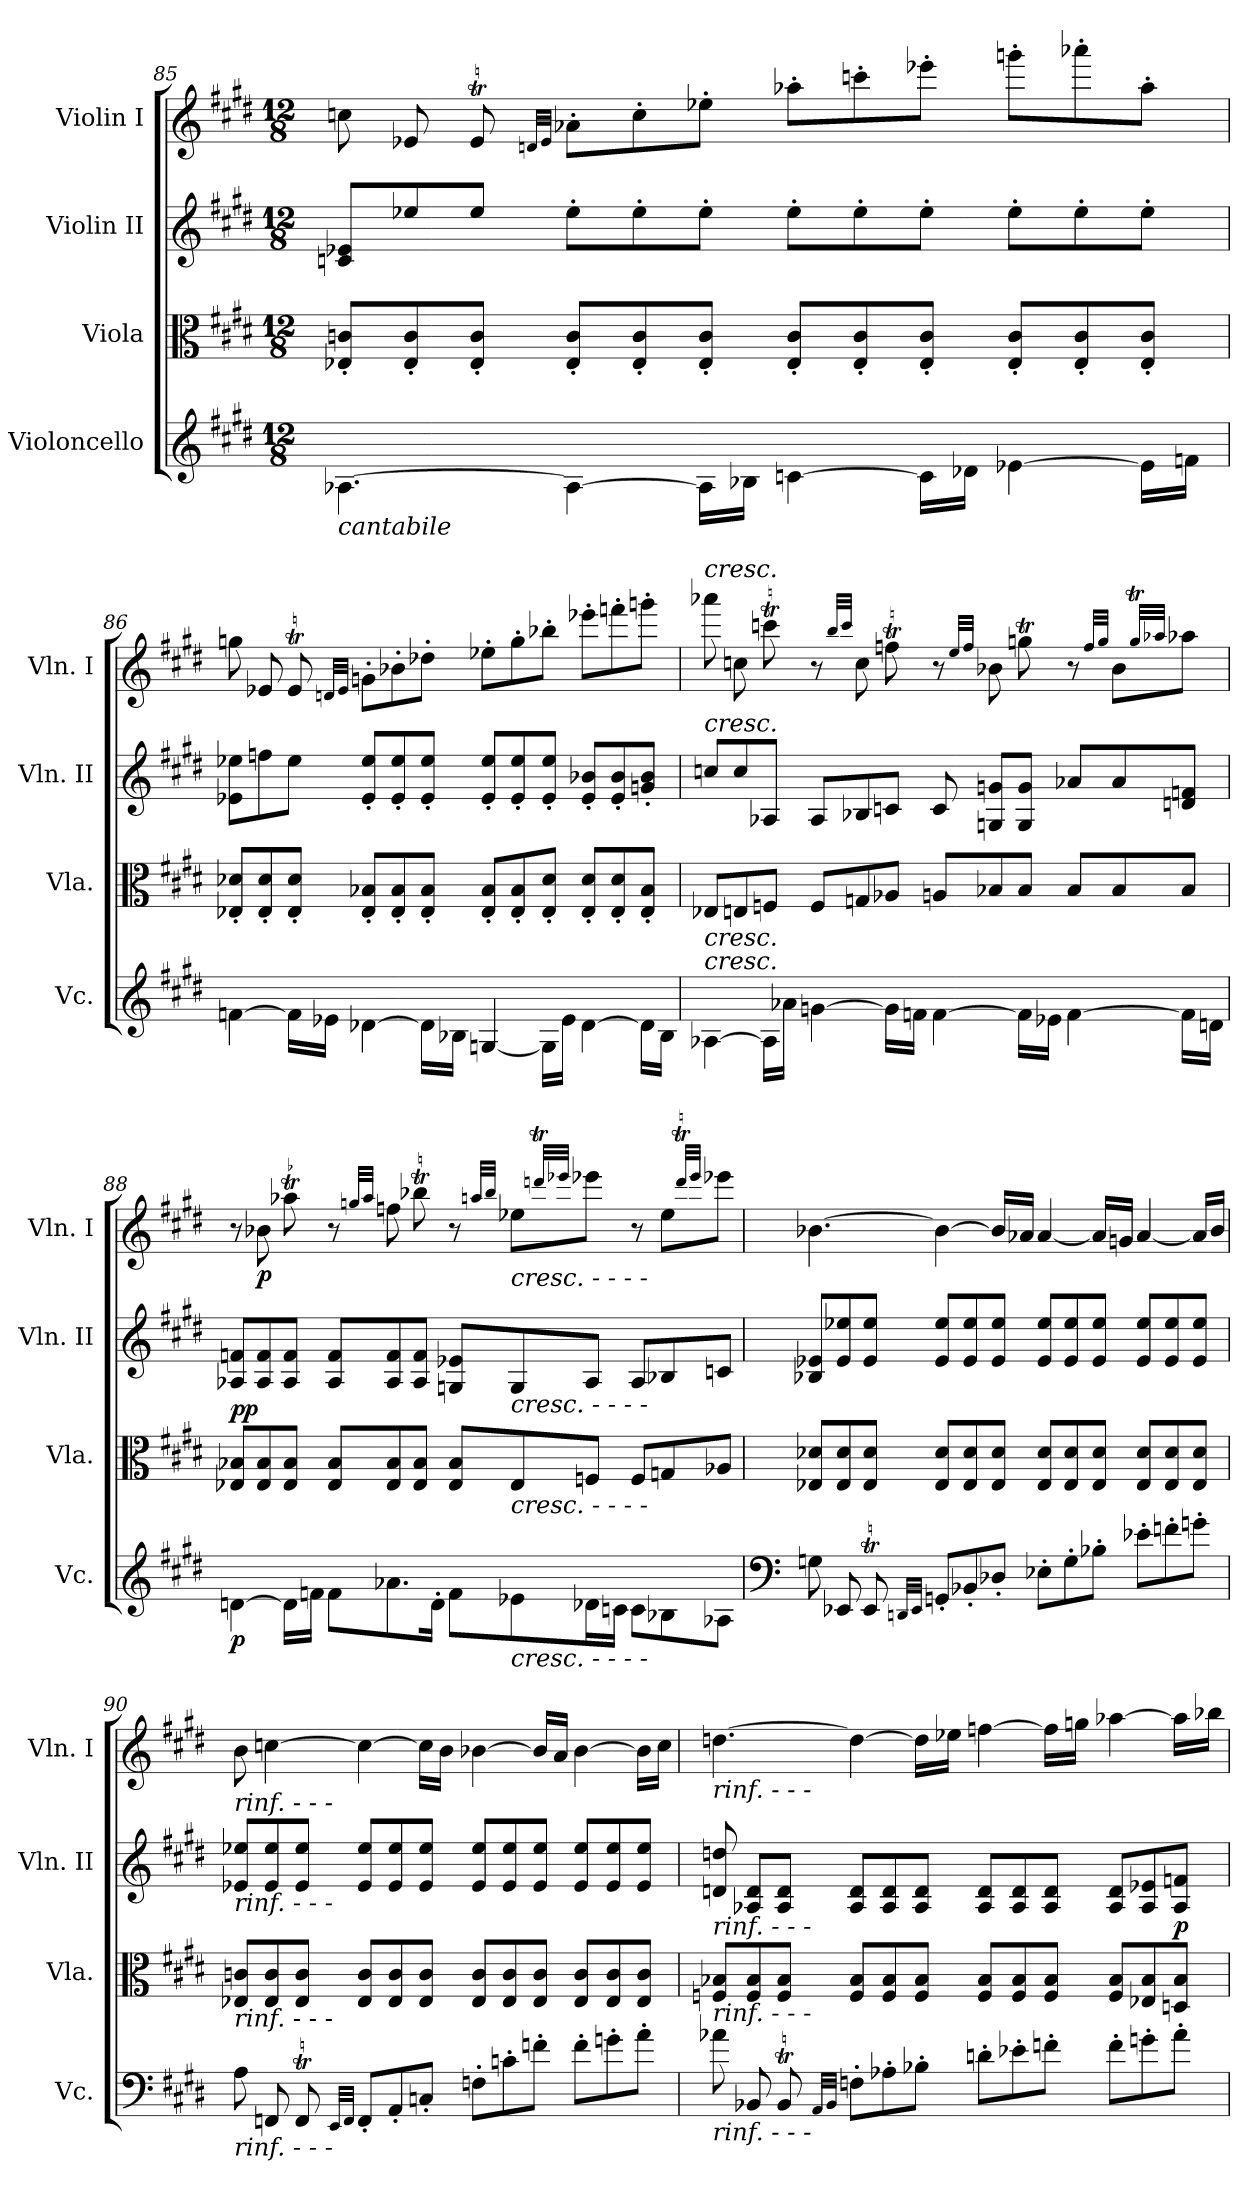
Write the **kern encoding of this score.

**kern	**dynam	**kern	**dynam	**kern	**kern	**dynam
*part4	*part4	*part3	*part3	*part2	*part1	*part1
*staff4	*staff4	*staff3	*staff3	*staff2	*staff1	*staff1
*I"Violoncello	*	*I"Viola	*	*I"Violin II	*I"Violin I	*
*I'Vc.	*	*I'Vla.	*	*I'Vln. II	*I'Vln. I	*
*clefG2	*	*clefC3	*	*clefG2	*clefG2	*
*k[f#c#g#d#]	*	*k[f#c#g#d#]	*	*k[f#c#g#d#]	*k[f#c#g#d#]	*
*E:	*	*E:	*	*E:	*E:	*
*M12/8	*	*M12/8	*	*M12/8	*M12/8	*
=85	=85	=85	=85	=85	=85	=85
!LO:TX:b:i:t=cantabile	!	!	!	!	!	!
[4.A-X\	.	8E-X/' 8cn/'L	.	8cn/ 8e-X/L	8ccn\	.
.	.	8E-/' 8c/'	.	8ee-X/	8e-X/	.
.	.	8E-/' 8c/'J	.	8ee-/J	8e-T/	.
.	.	.	.	.	32qdn/LLL	.
.	.	.	.	.	32qe-/JJJ	.
4A-\_	.	8E-/' 8c/'L	.	8ee-'\L	8a-X'\L	.
.	.	8E-/' 8c/'	.	8ee-'\	8cc'\	.
16A-\LL]	.	8E-/' 8c/'J	.	8ee-'\J	8ee-X'\J	.
16B-X\JJ	.	.	.	.	.	.
[4cn\	.	8E-/' 8c/'L	.	8ee-'\L	8aa-X'\L	.
.	.	8E-/' 8c/'	.	8ee-'\	8cccn'\	.
16c\LL]	.	8E-/' 8c/'J	.	8ee-'\J	8eee-X'\J	.
16d-X\JJ	.	.	.	.	.	.
[4e-X\	.	8E-/' 8c/'L	.	8ee-'\L	8gggn'\L	.
.	.	8E-/' 8c/'	.	8ee-'\	8aaa-X'\	.
16e-\LL]	.	8E-/' 8c/'J	.	8ee-'\J	8aa-'\J	.
16fn\JJ	.	.	.	.	.	.
=86	=86	=86	=86	=86	=86	=86
[4fn\	.	8E-X/' 8d-X/'L	.	8e-X\ 8ee-X\L	8ggn\	.
.	.	8E-/' 8d-/'	.	8ffn\	8e-X/	.
16f\LL]	.	8E-/' 8d-/'J	.	8ee-\J	8e-T/	.
16e-X\JJ	.	.	.	.	.	.
.	.	.	.	.	32qdn/LLL	.
.	.	.	.	.	32qe-/JJJ	.
[4d-X\	.	8E-/' 8B-X/'L	.	8e-/' 8ee-/'L	8gn'\L	.
.	.	8E-/' 8B-/'	.	8e-/' 8ee-/'	8b-X'\	.
16d-\LL]	.	8E-/' 8B-/'J	.	8e-/' 8ee-/'J	8dd-X'\J	.
16B-X\JJ	.	.	.	.	.	.
[4Gn/	.	8E-/' 8B-/'L	.	8e-/' 8ee-/'L	8ee-X'\L	.
.	.	8E-/' 8B-/'	.	8e-/' 8ee-/'	8gg'\	.
16G\LL]	.	8E-/' 8d-/'J	.	8e-/' 8ee-/'J	8bb-X'\J	.
16e-\JJ	.	.	.	.	.	.
[4d-\	.	8E-/' 8d-/'L	.	8e-/' 8b-X/'L	8eee-X'\L	.
.	.	8E-/' 8d-/'	.	8e-/' 8b-/'	8fffn'\	.
16d-\LL]	.	8E-/' 8B-/'J	.	8gn/' 8b-/'J	8gggn'\J	.
16B-\JJ	.	.	.	.	.	.
=87	=87	=87	=87	=87	=87	=87
!	!	!	!	!	!LO:TX:a:i:t=cresc.	!
!	!	!	!	!LO:TX:a:i:t=cresc.	!	!
!	!	!LO:TX:b:i:t=cresc.	!	!	!	!
!LO:TX:a:i:t=cresc.	!	!	!	!	!	!
[4A-X\	.	8E-X/L	.	8ccn/L	8aaa-X\	.
.	.	8En/	.	8cc/	8ccn\	.
16A-\LL]	.	8Fn/J	.	8A-X/J	8cccnT\	.
16a-X\JJ	.	.	.	.	.	.
[4gn\	.	8F/L	.	8A-/L	8r	.
.	.	.	.	.	32qbb/LLL	.
.	.	.	.	.	32qccc/JJJ	.
.	.	8Gn/	.	8B-X/	8cc\	.
16g\LL]	.	8A-X/J	.	8cn/J	8ffnT\	.
16fn\JJ	.	.	.	.	.	.
[4f\	.	8An/L	.	8c/	8r	.
.	.	.	.	.	32qee/LLL	.
.	.	.	.	.	32qff/JJJ	.
.	.	8B-X/	.	8Gn/ 8gn/L	8b-X\	.
16f\LL]	.	8B-/J	.	8G/ 8g/J	8ggnT\	.
16e-X\JJ	.	.	.	.	.	.
[4f\	.	8B-/L	.	8a-X/L	8r	.
.	.	.	.	.	32qff/LLL	.
.	.	.	.	.	32qgg/JJJ	.
.	.	8B-/	.	8a-/	8b-\L	.
.	.	.	.	.	32qggT/LLL	.
.	.	.	.	.	32qaa-X/JJJ	.
16f\LL]	.	8B-/J	.	8dn/ 8fn/J	8aa-\J	.
16dn\JJ	.	.	.	.	.	.
=88	=88	=88	=88	=88	=88	=88
!	!LO:DY:b	!	!LO:DY:b	!	!	!
!	!	!	!LO:DY:n=1:a	!	!	!
[4dn\	p	8E-X/ 8B-X/L	p p	8A-X/ 8fn/L	8r	.
!	!	!	!	!	!	!LO:DY:b
.	.	8E-/ 8B-/	.	8A-/ 8f/	8b-X\	p
16d\LL]	.	8E-/ 8B-/J	.	8A-/ 8f/J	8aa-XT\	.
16fn\JJ	.	.	.	.	.	.
8f\L	.	8E-/ 8B-/L	.	8A-/ 8f/L	8r	.
.	.	.	.	.	32qggn/LLL	.
.	.	.	.	.	32qaa-/JJJ	.
8.a-X\	.	8E-/ 8B-/	.	8A-/ 8f/	8ffn\	.
.	.	8E-/ 8B-/J	.	8A-/ 8f/J	8bb-XT\	.
16d'\Jk	.	.	.	.	.	.
8f\L	.	8E-/ 8B-/L	.	8Gn/ 8e-X/L	8r	.
.	.	.	.	.	32qaan/LLL	.
.	.	.	.	.	32qbb-/JJJ	.
!	!	!	!	!	!LO:TX:b:i:t=cresc.          -                     -                -               -	!
!	!	!LO:TX:a:i:t=cresc.          -                     -                -               -	!	!	!	!
!	!	!LO:TX:b:i:t=cresc.          -                     -                -               -	!	!	!	!
!LO:TX:b:i:t=cresc.          -                     -                -               -	!	!	!	!	!	!
8e-X\	.	8E-/	.	8G/	8ee-X\L	.
.	.	.	.	.	32qdddnT/LLL	.
.	.	.	.	.	32qeee-X/JJJ	.
16d-X\L	.	8Fn/J	.	8A-/J	8eee-\J	.
16cn\JJ	.	.	.	.	.	.
8c\L	.	8F/L	.	8A-/L	8r	.
8B-X\	.	8Gn/	.	8B-X/	8ee-\L	.
.	.	.	.	.	32qdddT/LLL	.
.	.	.	.	.	32qeee-/JJJ	.
8A-X\J	.	8A-X/J	.	8cn/J	8eee-\J	.
=89	=89	=89	=89	=89	=89	=89
*clefF4	*	*	*	*	*	*
8Gn\	.	8E-X/ 8d-X/L	.	8B-X/ 8e-X/L	[4.b-X\	.
8EE-X/	.	8E-/ 8d-/	.	8e-/ 8ee-X/	.	.
8EE-T/	.	8E-/ 8d-/J	.	8e-/ 8ee-/J	.	.
32qDDn/LLL	.	.	.	.	.	.
32qEE-/JJJ	.	.	.	.	.	.
8GGn'/L	.	8E-/ 8d-/L	.	8e-/ 8ee-/L	4b-\_	.
8BB-X'/	.	8E-/ 8d-/	.	8e-/ 8ee-/	.	.
8D-X'/J	.	8E-/ 8d-/J	.	8e-/ 8ee-/J	16b-/LL]	.
.	.	.	.	.	16a-X/JJ	.
8E-X'\L	.	8E-/ 8d-/L	.	8e-/ 8ee-/L	[4a-/	.
8G'\	.	8E-/ 8d-/	.	8e-/ 8ee-/	.	.
8B-X'\J	.	8E-/ 8d-/J	.	8e-/ 8ee-/J	16a-/LL]	.
.	.	.	.	.	16gn/JJ	.
8e-X'\L	.	8E-/ 8d-/L	.	8e-/ 8ee-/L	[4a-/	.
8fn'\	.	8E-/ 8d-/	.	8e-/ 8ee-/	.	.
8gn'\J	.	8E-/ 8d-/J	.	8e-/ 8ee-/J	16a-/LL]	.
.	.	.	.	.	16b-/JJ	.
=90	=90	=90	=90	=90	=90	=90
!	!	!	!	!	!LO:TX:b:i:t=rinf.    -              -              -	!
!	!	!	!	!LO:TX:b:i:t=rinf.    -              -              -	!	!
!	!	!LO:TX:b:i:t=rinf.    -              -              -	!	!	!	!
!LO:TX:b:i:t=rinf.    -              -              -	!	!	!	!	!	!
8A\	.	8E-X/ 8cn/L	.	8e-X/ 8ee-X/L	8b\	.
8FFn/	.	8E-/ 8c/	.	8e-/ 8ee-/	[4ccn\	.
8FFT/	.	8E-/ 8c/J	.	8e-/ 8ee-/J	.	.
32qEE/LLL	.	.	.	.	.	.
32qFF/JJJ	.	.	.	.	.	.
8FF'/L	.	8E-/ 8c/L	.	8e-/ 8ee-/L	4cc\_	.
8AA'/	.	8E-/ 8c/	.	8e-/ 8ee-/	.	.
8Cn'/J	.	8E-/ 8c/J	.	8e-/ 8ee-/J	16cc\LL]	.
.	.	.	.	.	16b\JJ	.
8Fn'\L	.	8E-/ 8c/L	.	8e-/ 8ee-/L	[4b-X\	.
8cn'\	.	8E-/ 8c/	.	8e-/ 8ee-/	.	.
8fn'\J	.	8E-/ 8c/J	.	8e-/ 8ee-/J	16b-/LL]	.
.	.	.	.	.	16a/JJ	.
8f'\L	.	8E-/ 8c/L	.	8e-/ 8ee-/L	[4b-\	.
8gn'\	.	8E-/ 8c/	.	8e-/ 8ee-/	.	.
8a'\J	.	8E-/ 8c/J	.	8e-/ 8ee-/J	16b-\LL]	.
.	.	.	.	.	16cc\JJ	.
=91	=91	=91	=91	=91	=91	=91
!	!	!	!	!	!LO:TX:b:i:t=rinf.      -              -            -	!
!	!	!LO:TX:a:i:t=rinf.      -              -            -	!	!	!	!
!	!	!LO:TX:b:i:t=rinf.      -              -            -	!	!	!	!
!LO:TX:b:i:t=rinf.      -              -            -	!	!	!	!	!	!
8a-X\	.	8Fn/ 8B-X/L	.	8dn/ 8ddn/	[4.ddn\	.
8BB-X/	.	8F/ 8B-/	.	8A-X/ 8d/L	.	.
8BB-T/	.	8F/ 8B-/J	.	8A-/ 8d/J	.	.
32qAA/LLL	.	.	.	.	.	.
32qBB-/JJJ	.	.	.	.	.	.
8Fn'\L	.	8F/ 8B-/L	.	8A-/ 8d/L	4dd\_	.
8A-X'\	.	8F/ 8B-/	.	8A-/ 8d/	.	.
8B-X'\J	.	8F/ 8B-/J	.	8A-/ 8d/J	16dd\LL]	.
.	.	.	.	.	16ee-X\JJ	.
8dn'\L	.	8F/ 8B-/L	.	8A-/ 8d/L	[4ffn\	.
8e-X'\	.	8F/ 8B-/	.	8A-/ 8d/	.	.
8fn'\J	.	8F/ 8B-/J	.	8A-/ 8d/J	16ff\LL]	.
.	.	.	.	.	16ggn\JJ	.
8f'\L	.	8F/ 8B-/L	.	8A-/ 8d/L	[4aa-X\	.
8gn'\	.	8E-X/ 8B-/	.	8A-/ 8e-X/	.	.
!	!	!	!LO:DY:a	!	!	!
8a-'\J	.	8Dn/ 8B-/J	p	8A-/ 8fn/J	16aa-\LL]	.
.	.	.	.	.	16bb-X\JJ	.
=	=	=	=	=	=	=
*-	*-	*-	*-	*-	*-	*-
